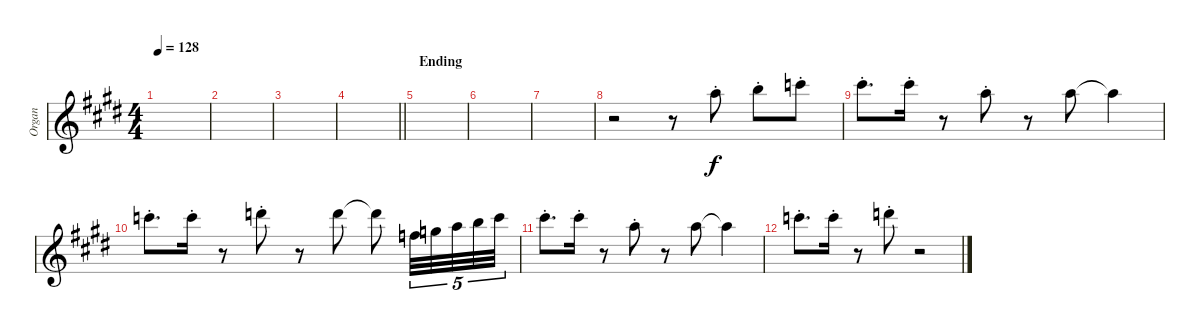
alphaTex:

\track ("Organ" "Organ") {instrument rockorgan bank 3}
\staff {score}
\tuning (E6 B5 G5 D5 A4 E4) {hide}
\ts (4 4)
\tempo 128
\clef g2
\ks c#minor
|
|
|
\barLineRight lightlight
|
\section ("" "Ending")
|
|
|
r.2 r.8 2.3{st}.8 0.2{st}.8 1.2{st}.8 |
2.2{st}.8{d} 2.2{st}.16 r.8 2.3{st}.8 r.8 2.3.8 2.3{t}.4 |
1.2{st}.8{d} 1.2{st}.16 r.8 3.2{st}.8 r.8 3.2.8 3.2{t}.8 3.4.32{tu (5 4)} 0.3.32{tu (5 4)} 2.3.32{tu (5 4)} 0.2.32{tu (5 4)} 1.2.32{tu (5 4)} |
2.2{st}.8{d} 2.2{st}.16 r.8 2.3{st}.8 r.8 2.3.8 2.3{t}.4 |
1.2{st}.8{d} 1.2{st}.16 r.8 3.2{st}.8 r.2
